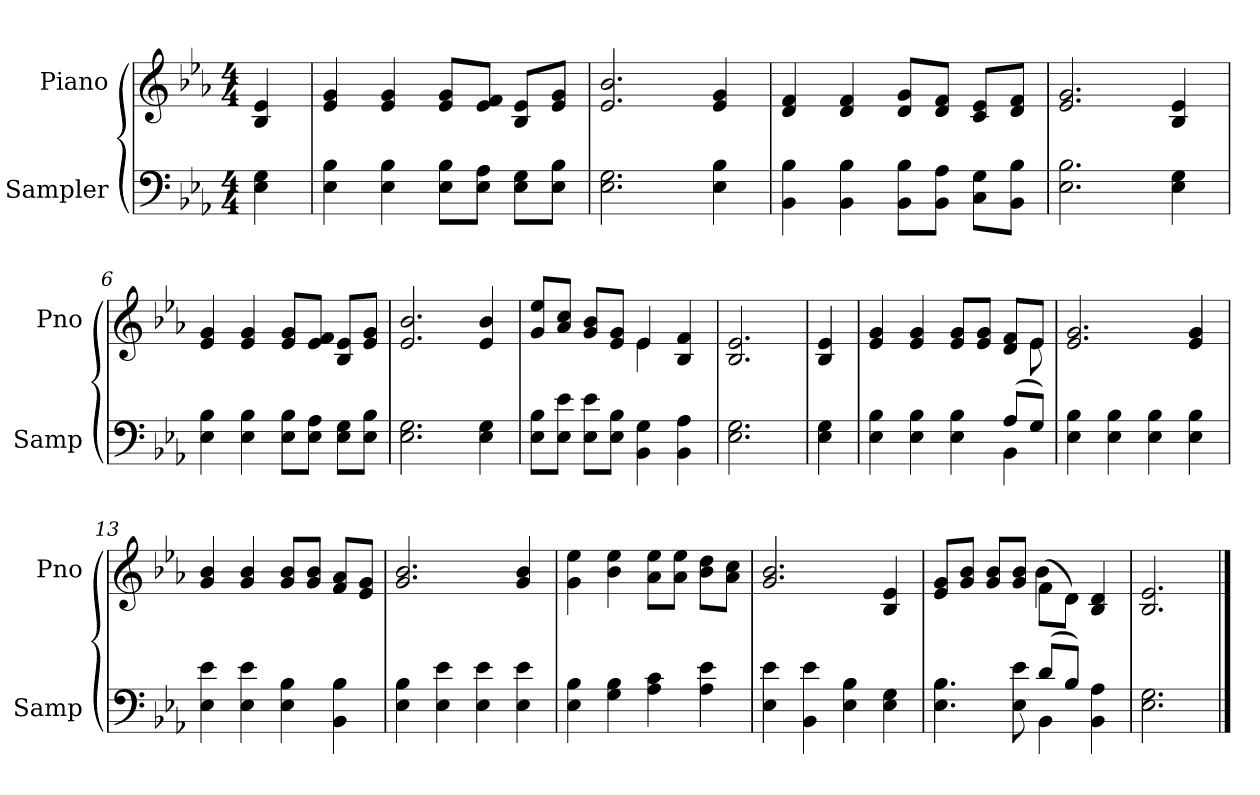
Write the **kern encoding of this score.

**kern	**kern
*part2	*part1
*staff2	*staff1
*I"Sampler	*I"Piano
*I'Samp	*I'Pno
*clefF4	*clefG2
*k[b-e-a-]	*k[b-e-a-]
*E-:	*E-:
*M4/4	*M4/4
=1	=1
4E- 4G	4B- 4e-
=2	=2
4E- 4B-	4e- 4g
4E- 4B-	4e- 4g
8E-\ 8B-\L	8e-/ 8g/L
8E-\ 8A-\J	8e-/ 8f/J
8E-\ 8G\L	8B-/ 8e-/L
8E-\ 8B-\J	8e-/ 8g/J
=3	=3
2.E- 2.G	2.e- 2.b-
4E- 4B-	4e- 4g
=4	=4
4BB- 4B-	4d 4f
4BB- 4B-	4d 4f
8BB-\ 8B-\L	8d/ 8g/L
8BB-\ 8A-\J	8d/ 8f/J
8C\ 8G\L	8c/ 8e-/L
8BB-\ 8B-\J	8d/ 8f/J
=5	=5
2.E- 2.B-	2.e- 2.g
4E- 4G	4B- 4e-
=6	=6
4E- 4B-	4e- 4g
4E- 4B-	4e- 4g
8E-\ 8B-\L	8e-/ 8g/L
8E-\ 8A-\J	8e-/ 8f/J
8E-\ 8G\L	8B-/ 8e-/L
8E-\ 8B-\J	8e-/ 8g/J
=7	=7
2.E- 2.G	2.e- 2.b-
4E- 4G	4e- 4b-
=8	=8
*	*^
8E-\ 8B-\L	8g/ 8ee-/L	2ryy
8E-\ 8e-\J	8a-/ 8cc/J	.
8E-\ 8e-\L	8g/ 8b-/L	.
8E-\ 8B-\J	8e-/ 8g/J	.
4BB- 4G	4e-/	4e-
4BB- 4A-	4B- 4f	4ryy
*	*v	*v
=9	=9
2.E- 2.G	2.B- 2.e-
=10	=10
4E- 4G	4B- 4e-
=11	=11
*^	*^
4E- 4B-	2.ryy	4e- 4g	2..ryy
4E- 4B-	.	4e- 4g	.
4E- 4B-	.	8e-/ 8g/L	.
.	.	8e-/ 8g/J	.
(8A-/L	4BB-	8d/ 8f/L	.
8G/J)	.	8e-/J	8e-
*v	*v	*	*
*	*v	*v
=12	=12
4E- 4B-	2.e- 2.g
4E- 4B-	.
4E- 4B-	.
4E- 4B-	4e- 4g
=13	=13
4E- 4e-	4g 4b-
4E- 4e-	4g 4b-
4E- 4B-	8g/ 8b-/L
.	8g/ 8b-/J
4BB- 4B-	8f/ 8a-/L
.	8e-/ 8g/J
=14	=14
4E- 4B-	2.g 2.b-
4E- 4e-	.
4E- 4e-	.
4E- 4e-	4g 4b-
=15	=15
4E- 4B-	4g 4ee-
4G 4B-	4b- 4ee-
4A- 4c	8a-\ 8ee-\L
.	8a-\ 8ee-\J
4A- 4e-	8b-\ 8dd\L
.	8a-\ 8cc\J
=16	=16
4E- 4e-	2.g 2.b-
4BB- 4e-	.
4E- 4B-	.
4E- 4G	4B- 4e-
=17	=17
*^	*^
4.E- 4.B-	2ryy	8e-/ 8g/L	2ryy
.	.	8g/ 8b-/J	.
.	.	8g/ 8b-/L	.
8E- 8e-	.	8g/ 8b-/J	.
(8d/L	4BB-	(8f\L	4b-
8B-/J)	.	8d\J)	.
4BB- 4A-	4ryy	4B- 4d	4ryy
*v	*v	*	*
*	*v	*v
=18	=18
2.E- 2.G	2.B- 2.e-
==	==
*-	*-
